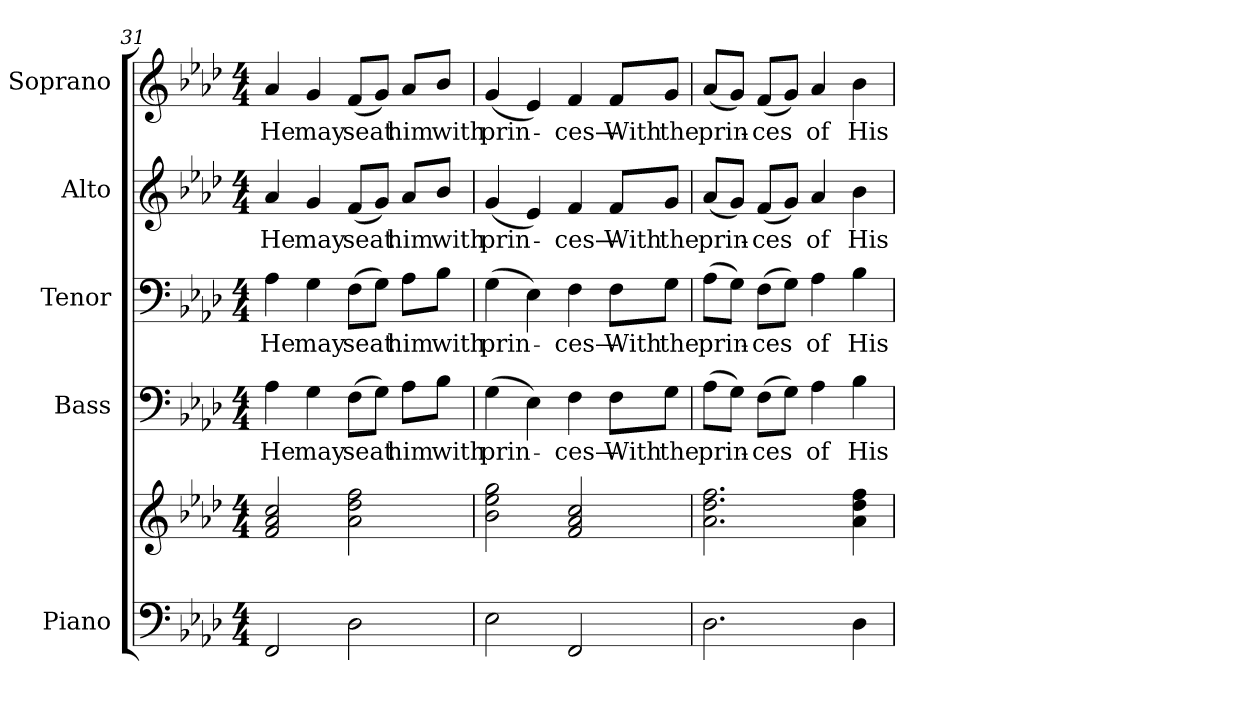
**kern	**kern	**kern	**text	**kern	**text	**kern	**text	**kern	**text
*part5	*part5	*part4	*part4	*part3	*part3	*part2	*part2	*part1	*part1
*staff6	*staff5	*staff4	*staff4	*staff3	*staff3	*staff2	*staff2	*staff1	*staff1
*I"Piano	*	*I"Bass	*	*I"Tenor	*	*I"Alto	*	*I"Soprano	*
*I'Pno.	*	*I'B.	*	*I'T.	*	*I'A.	*	*I'S.	*
!!LO:PB:g=z
*clefF4	*clefG2	*clefF4	*	*clefF4	*	*clefG2	*	*clefG2	*
*k[b-e-a-d-]	*k[b-e-a-d-]	*k[b-e-a-d-]	*	*k[b-e-a-d-]	*	*k[b-e-a-d-]	*	*k[b-e-a-d-]	*
*A-:	*A-:	*A-:	*	*A-:	*	*A-:	*	*A-:	*
*M4/4	*M4/4	*M4/4	*	*M4/4	*	*M4/4	*	*M4/4	*
=31	=31	=31	=31	=31	=31	=31	=31	=31	=31
!	!	!	!LO:LY:b:color=#000000	!	!	!	!	!	!
!	!	!	!	!	!LO:LY:b:color=#000000	!	!	!	!
!	!	!	!	!	!	!	!LO:LY:b:color=#000000	!	!
!	!	!	!	!	!	!	!	!	!LO:LY:b:color=#000000
2FFi/	2fi/ 2a-i 2cci	4A-i\	He	4A-i\	He	4a-i/	He	4a-i/	He
!	!	!	!LO:LY:b:color=#000000	!	!	!	!	!	!
!	!	!	!	!	!LO:LY:b:color=#000000	!	!	!	!
!	!	!	!	!	!	!	!LO:LY:b:color=#000000	!	!
!	!	!	!	!	!	!	!	!	!LO:LY:b:color=#000000
.	.	4Gi\	may	4Gi\	may	4gi/	may	4gi/	may
!	!	!	!LO:LY:b:color=#000000	!	!	!	!	!	!
!	!	!	!	!	!LO:LY:b:color=#000000	!	!	!	!
!	!	!	!	!	!	!	!LO:LY:b:color=#000000	!	!
!	!	!	!	!	!	!	!	!	!LO:LY:b:color=#000000
2D-i\	2a-i\ 2dd-i 2ffi	(8Fi\L	seat	(8Fi\L	seat	(8fi/L	seat	(8fi/L	seat
.	.	8Gi\J)	.	8Gi\J)	.	8gi/J)	.	8gi/J)	.
!	!	!	!LO:LY:b:color=#000000	!	!	!	!	!	!
!	!	!	!	!	!LO:LY:b:color=#000000	!	!	!	!
!	!	!	!	!	!	!	!LO:LY:b:color=#000000	!	!
!	!	!	!	!	!	!	!	!	!LO:LY:b:color=#000000
.	.	8A-i\L	him	8A-i\L	him	8a-i/L	him	8a-i/L	him
!	!	!	!LO:LY:b:color=#000000	!	!	!	!	!	!
!	!	!	!	!	!LO:LY:b:color=#000000	!	!	!	!
!	!	!	!	!	!	!	!LO:LY:b:color=#000000	!	!
!	!	!	!	!	!	!	!	!	!LO:LY:b:color=#000000
.	.	8B-i\J	with	8B-i\J	with	8b-i/J	with	8b-i/J	with
=32	=32	=32	=32	=32	=32	=32	=32	=32	=32
!	!	!	!LO:LY:b:color=#000000	!	!	!	!	!	!
!	!	!	!	!	!LO:LY:b:color=#000000	!	!	!	!
!	!	!	!	!	!	!	!LO:LY:b:color=#000000	!	!
!	!	!	!	!	!	!	!	!	!LO:LY:b:color=#000000
2E-i\	2b-i\ 2ee-i 2ggi	(4Gi\	prin-	(4Gi\	prin-	(4gi/	prin-	(4gi/	prin-
.	.	4E-i\)	.	4E-i\)	.	4e-i/)	.	4e-i/)	.
!	!	!	!LO:LY:b:color=#000000	!	!	!	!	!	!
!	!	!	!	!	!LO:LY:b:color=#000000	!	!	!	!
!	!	!	!	!	!	!	!LO:LY:b:color=#000000	!	!
!	!	!	!	!	!	!	!	!	!LO:LY:b:color=#000000
2FFi/	2fi/ 2a-i 2cci	4Fi\	-ces—	4Fi\	-ces—	4fi/	-ces—	4fi/	-ces—
!	!	!	!LO:LY:b:color=#000000	!	!	!	!	!	!
!	!	!	!	!	!LO:LY:b:color=#000000	!	!	!	!
!	!	!	!	!	!	!	!LO:LY:b:color=#000000	!	!
!	!	!	!	!	!	!	!	!	!LO:LY:b:color=#000000
.	.	8Fi\L	With	8Fi\L	With	8fi/L	With	8fi/L	With
!	!	!	!LO:LY:b:color=#000000	!	!	!	!	!	!
!	!	!	!	!	!LO:LY:b:color=#000000	!	!	!	!
!	!	!	!	!	!	!	!LO:LY:b:color=#000000	!	!
!	!	!	!	!	!	!	!	!	!LO:LY:b:color=#000000
.	.	8Gi\J	the	8Gi\J	the	8gi/J	the	8gi/J	the
=33	=33	=33	=33	=33	=33	=33	=33	=33	=33
!	!	!	!LO:LY:b:color=#000000	!	!	!	!	!	!
!	!	!	!	!	!LO:LY:b:color=#000000	!	!	!	!
!	!	!	!	!	!	!	!LO:LY:b:color=#000000	!	!
!	!	!	!	!	!	!	!	!	!LO:LY:b:color=#000000
2.D-i\	2.a-i\ 2.dd-i 2.ffi	(8A-i\L	prin-	(8A-i\L	prin-	(8a-i/L	prin-	(8a-i/L	prin-
.	.	8Gi\J)	.	8Gi\J)	.	8gi/J)	.	8gi/J)	.
!	!	!	!LO:LY:b:color=#000000	!	!	!	!	!	!
!	!	!	!	!	!LO:LY:b:color=#000000	!	!	!	!
!	!	!	!	!	!	!	!LO:LY:b:color=#000000	!	!
!	!	!	!	!	!	!	!	!	!LO:LY:b:color=#000000
.	.	(8Fi\L	-ces	(8Fi\L	-ces	(8fi/L	-ces	(8fi/L	-ces
.	.	8Gi\J)	.	8Gi\J)	.	8gi/J)	.	8gi/J)	.
!	!	!	!LO:LY:b:color=#000000	!	!	!	!	!	!
!	!	!	!	!	!LO:LY:b:color=#000000	!	!	!	!
!	!	!	!	!	!	!	!LO:LY:b:color=#000000	!	!
!	!	!	!	!	!	!	!	!	!LO:LY:b:color=#000000
.	.	4A-i\	of	4A-i\	of	4a-i/	of	4a-i/	of
!	!	!	!LO:LY:b:color=#000000	!	!	!	!	!	!
!	!	!	!	!	!LO:LY:b:color=#000000	!	!	!	!
!	!	!	!	!	!	!	!LO:LY:b:color=#000000	!	!
!	!	!	!	!	!	!	!	!	!LO:LY:b:color=#000000
4D-i\	4a-i\ 4dd-i 4ffi	4B-i\	His	4B-i\	His	4b-i\	His	4b-i\	His
=	=	=	=	=	=	=	=	=	=
*-	*-	*-	*-	*-	*-	*-	*-	*-	*-
